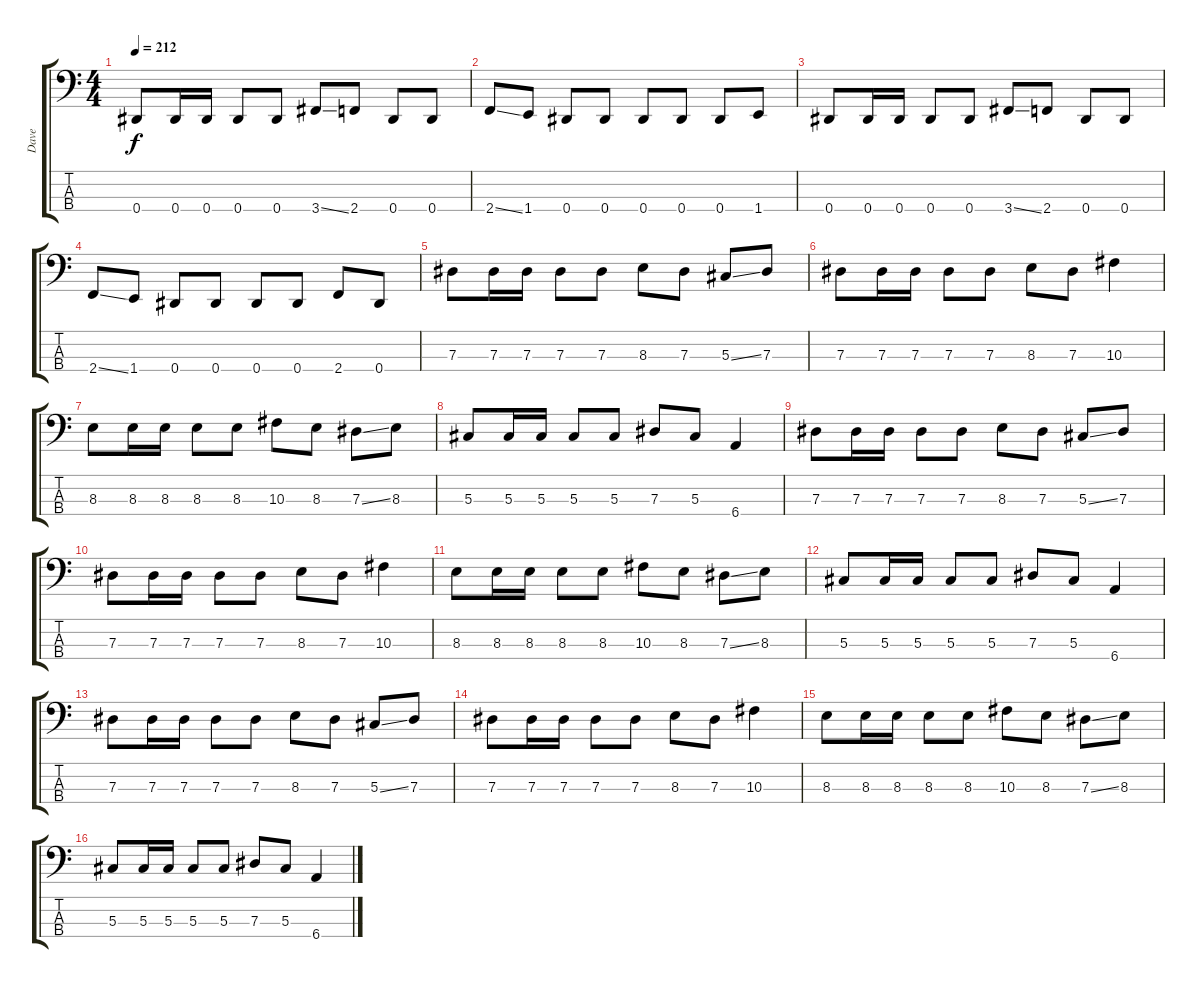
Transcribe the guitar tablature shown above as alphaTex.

\track ("Dave" "Dave") {instrument electricbasspick}
\staff {score tabs}
\tuning (Gb2 Db2 Ab1 Eb1) {hide}
\ts (4 4)
\tempo 212
\clef f4
\ks c
0.4.8{dy f} 0.4.16 0.4.16 0.4.8 0.4.8 3.4{ss}.8 2.4.8 0.4.8 0.4.8 |
2.4{ss}.8 1.4.8 0.4.8 0.4.8 0.4.8 0.4.8 0.4.8 1.4.8 |
0.4.8 0.4.16 0.4.16 0.4.8 0.4.8 3.4{ss}.8 2.4.8 0.4.8 0.4.8 |
2.4{ss}.8 1.4.8 0.4.8 0.4.8 0.4.8 0.4.8 2.4.8 0.4.8 |
7.3.8 7.3.16 7.3.16 7.3.8 7.3.8 8.3.8 7.3.8 5.3{ss}.8 7.3.8 |
7.3.8 7.3.16 7.3.16 7.3.8 7.3.8 8.3.8 7.3.8 10.3.4 |
8.3.8 8.3.16 8.3.16 8.3.8 8.3.8 10.3.8 8.3.8 7.3{ss}.8 8.3.8 |
5.3.8 5.3.16 5.3.16 5.3.8 5.3.8 7.3.8 5.3.8 6.4.4 |
7.3.8 7.3.16 7.3.16 7.3.8 7.3.8 8.3.8 7.3.8 5.3{ss}.8 7.3.8 |
7.3.8 7.3.16 7.3.16 7.3.8 7.3.8 8.3.8 7.3.8 10.3.4 |
8.3.8 8.3.16 8.3.16 8.3.8 8.3.8 10.3.8 8.3.8 7.3{ss}.8 8.3.8 |
5.3.8 5.3.16 5.3.16 5.3.8 5.3.8 7.3.8 5.3.8 6.4.4 |
7.3.8 7.3.16 7.3.16 7.3.8 7.3.8 8.3.8 7.3.8 5.3{ss}.8 7.3.8 |
7.3.8 7.3.16 7.3.16 7.3.8 7.3.8 8.3.8 7.3.8 10.3.4 |
8.3.8 8.3.16 8.3.16 8.3.8 8.3.8 10.3.8 8.3.8 7.3{ss}.8 8.3.8 |
5.3.8 5.3.16 5.3.16 5.3.8 5.3.8 7.3.8 5.3.8 6.4.4
